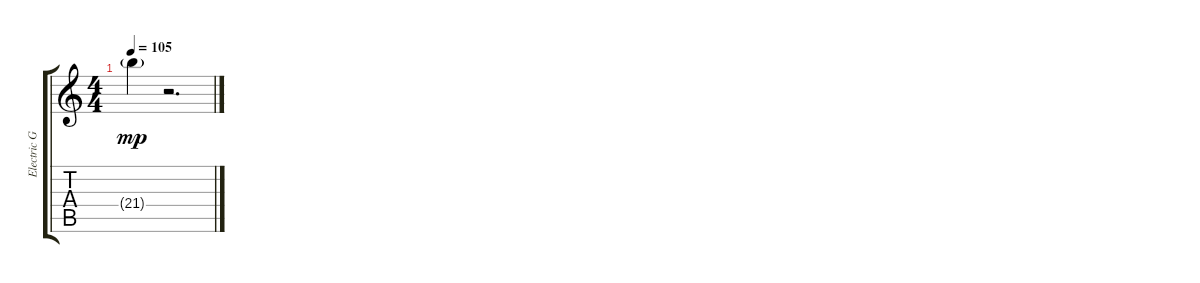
\track ("Electric Guitar (jazz)" "Electric G") {instrument electricguitarjazz}
\staff {score tabs}
\tuning (E4 B3 G3 D3 A2 E2) {hide}
\ts (4 4)
\tempo 105
\clef g2
\ks c
21.4{g}.4{dy mp} r.2{d}
